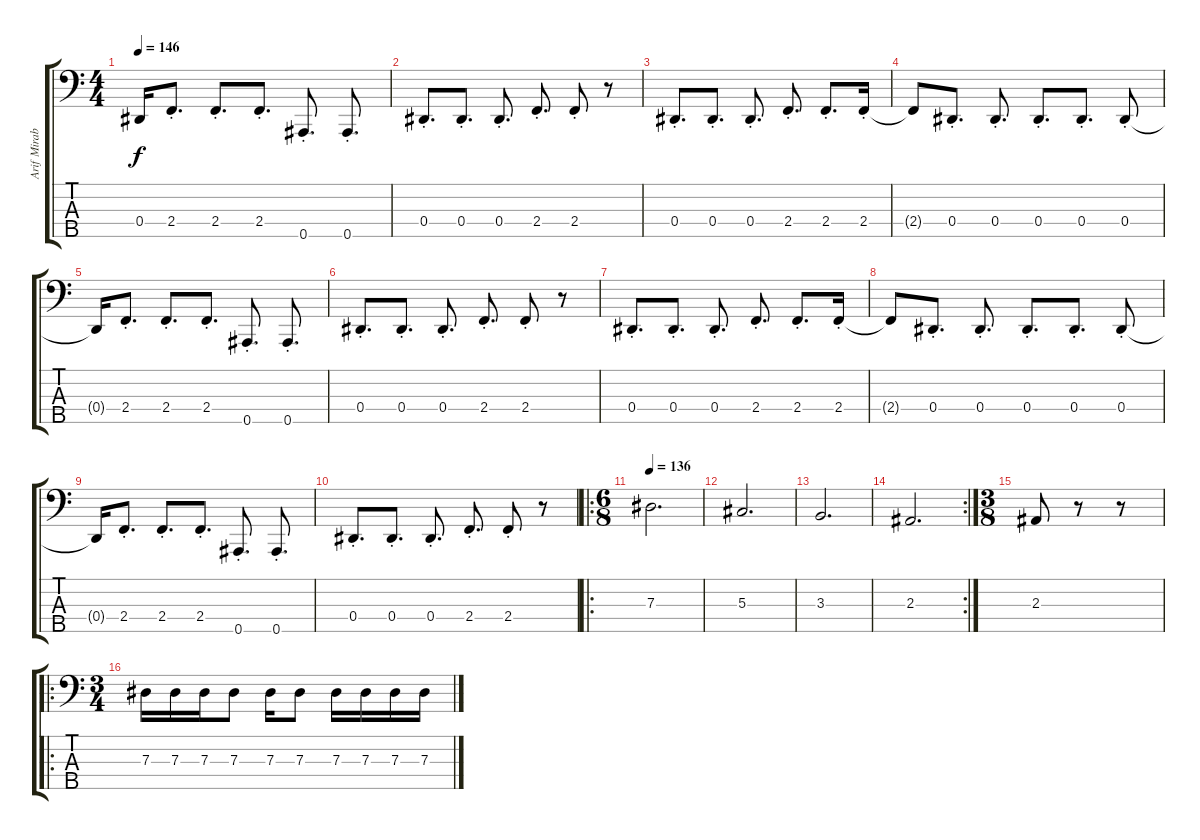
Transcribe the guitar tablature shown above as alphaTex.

\track ("Arif Mirabdolbaghie" "Arif Mirab") {instrument electricbassfinger}
\staff {score tabs}
\tuning (Gb2 Db2 Ab1 Eb1 Bb0) {hide}
\ts (4 4)
\tempo 146
\clef f4
\ks c
0.4{t}.16{dy f} 2.4{st}.8{d} 2.4{st}.8{d} 2.4{st}.8{d} 0.5{st}.8{d} 0.5{st}.8{d} |
0.4{st}.8{d} 0.4{st}.8{d} 0.4{st}.8{d} 2.4{st}.8{d} 2.4{st}.8 r.8 |
0.4{st}.8{d} 0.4{st}.8{d} 0.4{st}.8{d} 2.4{st}.8{d} 2.4{st}.8{d} 2.4{st}.16 |
2.4{t}.8 0.4{st}.8{d} 0.4{st}.8{d} 0.4{st}.8{d} 0.4{st}.8{d} 0.4{st}.8 |
0.4{t}.16 2.4{st}.8{d} 2.4{st}.8{d} 2.4{st}.8{d} 0.5{st}.8{d} 0.5{st}.8{d} |
0.4{st}.8{d} 0.4{st}.8{d} 0.4{st}.8{d} 2.4{st}.8{d} 2.4{st}.8 r.8 |
0.4{st}.8{d} 0.4{st}.8{d} 0.4{st}.8{d} 2.4{st}.8{d} 2.4{st}.8{d} 2.4{st}.16 |
2.4{t}.8 0.4{st}.8{d} 0.4{st}.8{d} 0.4{st}.8{d} 0.4{st}.8{d} 0.4{st}.8 |
0.4{t}.16 2.4{st}.8{d} 2.4{st}.8{d} 2.4{st}.8{d} 0.5{st}.8{d} 0.5{st}.8{d} |
0.4{st}.8{d} 0.4{st}.8{d} 0.4{st}.8{d} 2.4{st}.8{d} 2.4{st}.8 r.8 |
\ro
\ts (6 8)
\tempo 136
7.3.2{d} |
5.3.2{d} |
3.3.2{d} |
\rc 2
2.3.2{d} |
\ts (3 8)
2.3.8 r.8 r.8 |
\ro
\ts (3 4)
7.3.16 7.3.16 7.3.16 7.3.8 7.3.16 7.3.8 7.3.16 7.3.16 7.3.16 7.3.16
